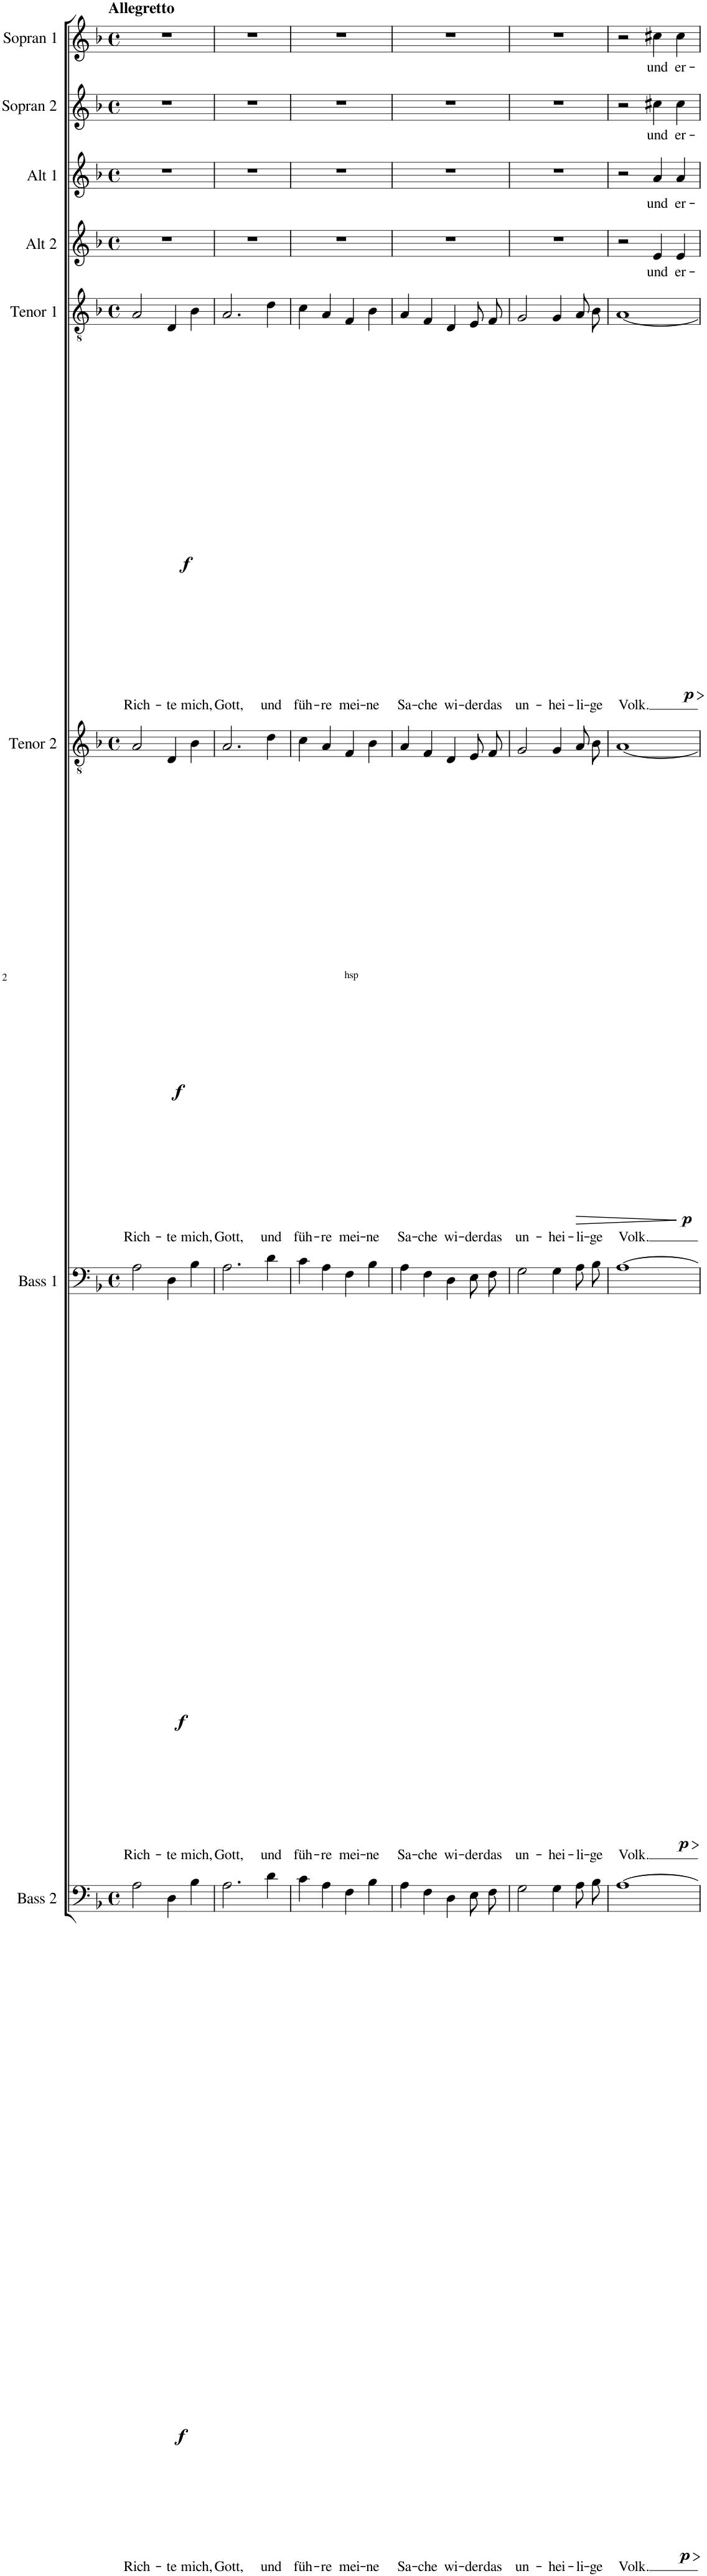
**kern	**text	**dynam	**kern	**text	**dynam	**kern	**text	**dynam	**kern	**text	**dynam	**kern	**text	**kern	**text	**kern	**text	**kern	**text
*part8	*part8	*part8	*part7	*part7	*part7	*part6	*part6	*part6	*part5	*part5	*part5	*part4	*part4	*part3	*part3	*part2	*part2	*part1	*part1
*staff8	*staff8	*staff8	*staff7	*staff7	*staff7	*staff6	*staff6	*staff6	*staff5	*staff5	*staff5	*staff4	*staff4	*staff3	*staff3	*staff2	*staff2	*staff1	*staff1
*I"Bass 2	*	*	*I"Bass 1	*	*	*I"Tenor 2	*	*	*I"Tenor 1	*	*	*I"Alt 2	*	*I"Alt 1	*	*I"Sopran 2	*	*I"Sopran 1	*
*I'B2.	*	*	*I'B1.	*	*	*I'T2.	*	*	*I'T1.	*	*	*I'A2.	*	*I'A1.	*	*I'S2.	*	*I'S1.	*
*clefF4	*	*	*clefF4	*	*	*clefGv2	*	*	*clefGv2	*	*	*clefG2	*	*clefG2	*	*clefG2	*	*clefG2	*
*k[b-]	*	*	*k[b-]	*	*	*k[b-]	*	*	*k[b-]	*	*	*k[b-]	*	*k[b-]	*	*k[b-]	*	*k[b-]	*
*M4/4	*	*	*M4/4	*	*	*M4/4	*	*	*M4/4	*	*	*M4/4	*	*M4/4	*	*M4/4	*	*M4/4	*
*met(c)	*	*	*met(c)	*	*	*met(c)	*	*	*met(c)	*	*	*met(c)	*	*met(c)	*	*met(c)	*	*met(c)	*
=1	=1	=1	=1	=1	=1	=1	=1	=1	=1	=1	=1	=1	=1	=1	=1	=1	=1	=1	=1
!	!	!	!	!	!	!	!	!	!	!	!	!	!	!	!	!	!	!LO:TX:a:B:t=Allegretto	!
!	!LO:LY:b	!LO:DY:b	!	!LO:LY:b	!LO:DY:b	!	!LO:LY:b	!LO:DY:b	!	!LO:LY:b	!LO:DY:b	!	!	!	!	!	!	!	!
2A\	Rich-	f	2A\	Rich-	f	2A/	Rich-	f	2A/	Rich-	f	1r	.	1r	.	1r	.	1r	.
!	!LO:LY:b	!	!	!LO:LY:b	!	!	!LO:LY:b	!	!	!LO:LY:b	!	!	!	!	!	!	!	!	!
4D\	-te	.	4D\	-te	.	4D/	-te	.	4D/	-te	.	.	.	.	.	.	.	.	.
!	!LO:LY:b	!	!	!LO:LY:b	!	!	!LO:LY:b	!	!	!LO:LY:b	!	!	!	!	!	!	!	!	!
4B-\	mich,	.	4B-\	mich,	.	4B-\	mich,	.	4B-\	mich,	.	.	.	.	.	.	.	.	.
=2	=2	=2	=2	=2	=2	=2	=2	=2	=2	=2	=2	=2	=2	=2	=2	=2	=2	=2	=2
!	!LO:LY:b	!	!	!LO:LY:b	!	!	!LO:LY:b	!	!	!LO:LY:b	!	!	!	!	!	!	!	!	!
2.A\	Gott,	.	2.A\	Gott,	.	2.A/	Gott,	.	2.A/	Gott,	.	1r	.	1r	.	1r	.	1r	.
!	!LO:LY:b	!	!	!LO:LY:b	!	!	!LO:LY:b	!	!	!LO:LY:b	!	!	!	!	!	!	!	!	!
4d\	und	.	4d\	und	.	4d\	und	.	4d\	und	.	.	.	.	.	.	.	.	.
=3	=3	=3	=3	=3	=3	=3	=3	=3	=3	=3	=3	=3	=3	=3	=3	=3	=3	=3	=3
!	!LO:LY:b	!	!	!LO:LY:b	!	!	!LO:LY:b	!	!	!LO:LY:b	!	!	!	!	!	!	!	!	!
4c\	füh-	.	4c\	füh-	.	4c\	füh-	.	4c\	füh-	.	1r	.	1r	.	1r	.	1r	.
!	!LO:LY:b	!	!	!LO:LY:b	!	!	!LO:LY:b	!	!	!LO:LY:b	!	!	!	!	!	!	!	!	!
4A\	-re	.	4A\	-re	.	4A/	-re	.	4A/	-re	.	.	.	.	.	.	.	.	.
!	!LO:LY:b	!	!	!LO:LY:b	!	!	!LO:LY:b	!	!	!LO:LY:b	!	!	!	!	!	!	!	!	!
4F\	mei-	.	4F\	mei-	.	4F/	mei-	.	4F/	mei-	.	.	.	.	.	.	.	.	.
!	!LO:LY:b	!	!	!LO:LY:b	!	!	!LO:LY:b	!	!	!LO:LY:b	!	!	!	!	!	!	!	!	!
4B-\	-ne	.	4B-\	-ne	.	4B-\	-ne	.	4B-\	-ne	.	.	.	.	.	.	.	.	.
=4	=4	=4	=4	=4	=4	=4	=4	=4	=4	=4	=4	=4	=4	=4	=4	=4	=4	=4	=4
!	!LO:LY:b	!	!	!LO:LY:b	!	!	!LO:LY:b	!	!	!LO:LY:b	!	!	!	!	!	!	!	!	!
4A\	Sa-	.	4A\	Sa-	.	4A/	Sa-	.	4A/	Sa-	.	1r	.	1r	.	1r	.	1r	.
!	!LO:LY:b	!	!	!LO:LY:b	!	!	!LO:LY:b	!	!	!LO:LY:b	!	!	!	!	!	!	!	!	!
4F\	-che	.	4F\	-che	.	4F/	-che	.	4F/	-che	.	.	.	.	.	.	.	.	.
!	!LO:LY:b	!	!	!LO:LY:b	!	!	!LO:LY:b	!	!	!LO:LY:b	!	!	!	!	!	!	!	!	!
4D\	wi-	.	4D\	wi-	.	4D/	wi-	.	4D/	wi-	.	.	.	.	.	.	.	.	.
!	!LO:LY:b	!	!	!LO:LY:b	!	!	!LO:LY:b	!	!	!LO:LY:b	!	!	!	!	!	!	!	!	!
8E\L	-der	.	8E\L	-der	.	8E/L	-der	.	8E/L	-der	.	.	.	.	.	.	.	.	.
!	!LO:LY:b	!	!	!LO:LY:b	!	!	!LO:LY:b	!	!	!LO:LY:b	!	!	!	!	!	!	!	!	!
8F\J	das	.	8F\J	das	.	8F/J	das	.	8F/J	das	.	.	.	.	.	.	.	.	.
=5	=5	=5	=5	=5	=5	=5	=5	=5	=5	=5	=5	=5	=5	=5	=5	=5	=5	=5	=5
!	!LO:LY:b	!	!	!LO:LY:b	!	!	!LO:LY:b	!	!	!LO:LY:b	!	!	!	!	!	!	!	!	!
2G\	un-	.	2G\	un-	.	2G/	un-	.	2G/	un-	.	1r	.	1r	.	1r	.	1r	.
!	!LO:LY:b	!	!	!LO:LY:b	!	!	!LO:LY:b	!	!	!LO:LY:b	!	!	!	!	!	!	!	!	!
4G\	-hei-	.	4G\	-hei-	.	4G/	-hei-	.	4G/	-hei-	.	.	.	.	.	.	.	.	.
!	!LO:LY:b	!	!	!LO:LY:b	!	!	!LO:LY:b	!LO:HP:b	!	!LO:LY:b	!	!	!	!	!	!	!	!	!
8A\L	-li-	.	8A\L	-li-	.	8A/L	-li-	>	8A/L	-li-	.	.	.	.	.	.	.	.	.
!	!LO:LY:b	!	!	!LO:LY:b	!	!	!LO:LY:b	!	!	!LO:LY:b	!	!	!	!	!	!	!	!	!
8B-\J	-ge	.	8B-\J	-ge	.	8B-/J	-ge	.	8B-/J	-ge	.	.	.	.	.	.	.	.	.
.	.	.	.	.	.	.	.	]	.	.	.	.	.	.	.	.	.	.	.
=6	=6	=6	=6	=6	=6	=6	=6	=6	=6	=6	=6	=6	=6	=6	=6	=6	=6	=6	=6
!	!LO:LY:b	!LO:HP:b	!	!LO:LY:b	!LO:HP:b	!	!LO:LY:b	!	!	!LO:LY:b	!LO:HP:b	!	!	!	!	!	!	!	!
!	!	!LO:DY:n=1:b	!	!	!LO:DY:n=1:b	!	!	!LO:DY:b	!	!	!LO:DY:n=1:b	!	!	!	!	!	!	!	!
[1A	Volk.	> p	[1A	Volk.	> p	[1A	Volk.	p	[1A	Volk.	> p	2r	.	2r	.	2r	.	2r	.
!	!	!	!	!	!	!	!	!	!	!	!	!	!LO:LY:b	!	!LO:LY:b	!	!LO:LY:b	!	!LO:LY:b
.	.	.	.	.	.	.	.	.	.	.	.	4e/	und	4a/	und	4cc#X\	und	4cc#X\	und
!	!	!	!	!	!	!	!	!	!	!	!	!	!LO:LY:b	!	!LO:LY:b	!	!LO:LY:b	!	!LO:LY:b
.	.	.	.	.	.	.	.	.	.	.	.	4e/	er-	4a/	er-	4cc#\	er-	4cc#\	er-
.	.	]	.	.	]	.	.	.	.	.	]	.	.	.	.	.	.	.	.
=	=	=	=	=	=	=	=	=	=	=	=	=	=	=	=	=	=	=	=
*-	*-	*-	*-	*-	*-	*-	*-	*-	*-	*-	*-	*-	*-	*-	*-	*-	*-	*-	*-
